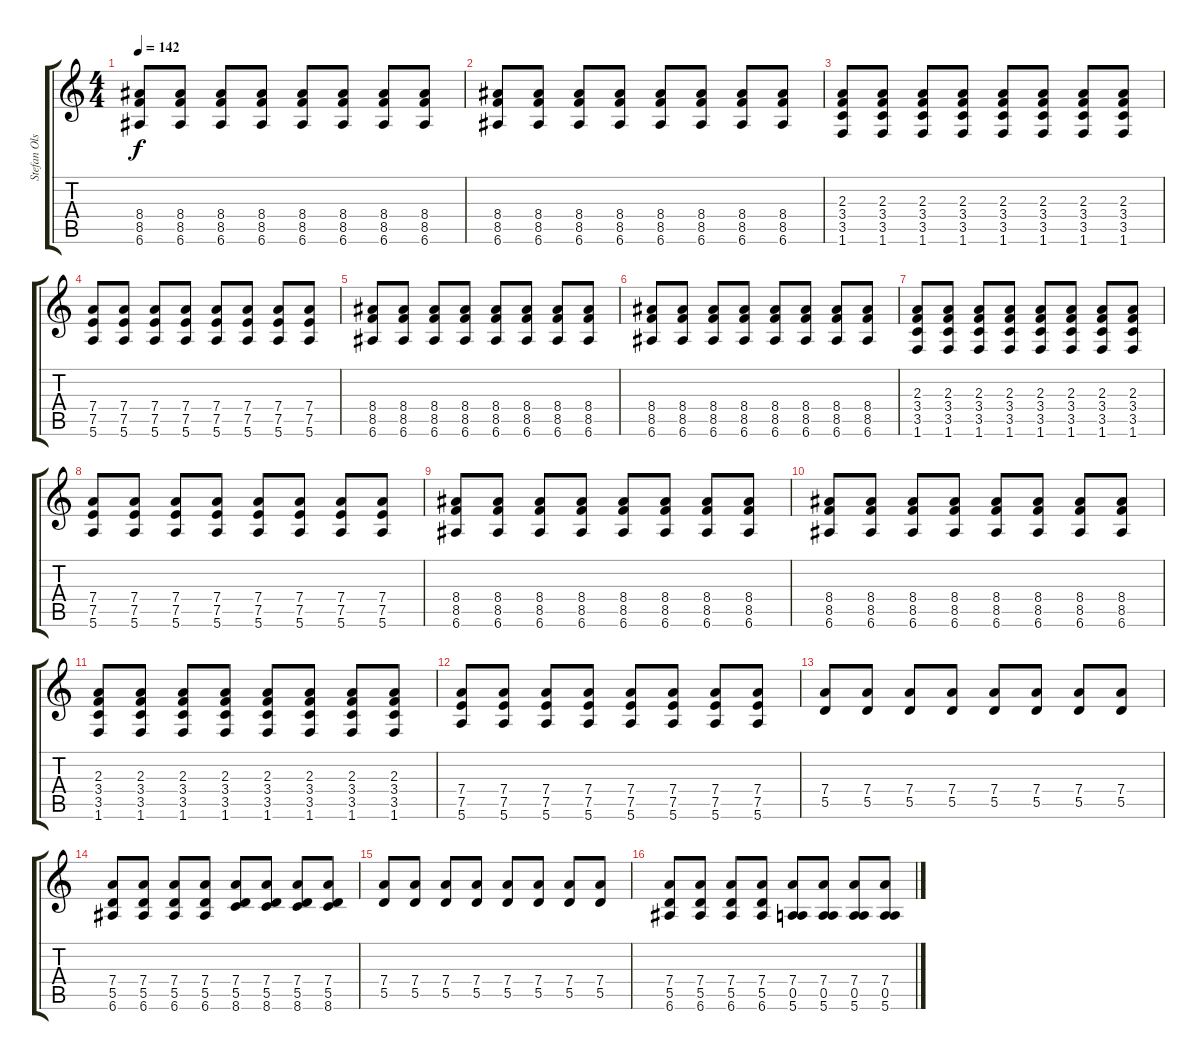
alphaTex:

\track ("Stefan Olsdel rythm guitar" "Stefan Ols") {instrument overdrivenguitar}
\staff {score tabs}
\tuning (E4 B3 G3 D3 A2 E2) {hide}
\ts (4 4)
\tempo 142
\clef g2
\ks c
(8.4 8.5 6.6).8{dy f} (8.4 8.5 6.6).8 (8.4 8.5 6.6).8 (8.4 8.5 6.6).8 (8.4 8.5 6.6).8 (8.4 8.5 6.6).8 (8.4 8.5 6.6).8 (8.4 8.5 6.6).8 |
(8.4 8.5 6.6).8 (8.4 8.5 6.6).8 (8.4 8.5 6.6).8 (8.4 8.5 6.6).8 (8.4 8.5 6.6).8 (8.4 8.5 6.6).8 (8.4 8.5 6.6).8 (8.4 8.5 6.6).8 |
(2.3 3.4 3.5 1.6).8 (2.3 3.4 3.5 1.6).8 (2.3 3.4 3.5 1.6).8 (2.3 3.4 3.5 1.6).8 (2.3 3.4 3.5 1.6).8 (2.3 3.4 3.5 1.6).8 (2.3 3.4 3.5 1.6).8 (2.3 3.4 3.5 1.6).8 |
(7.4 7.5 5.6).8 (7.4 7.5 5.6).8 (7.4 7.5 5.6).8 (7.4 7.5 5.6).8 (7.4 7.5 5.6).8 (7.4 7.5 5.6).8 (7.4 7.5 5.6).8 (7.4 7.5 5.6).8 |
(8.4 8.5 6.6).8 (8.4 8.5 6.6).8 (8.4 8.5 6.6).8 (8.4 8.5 6.6).8 (8.4 8.5 6.6).8 (8.4 8.5 6.6).8 (8.4 8.5 6.6).8 (8.4 8.5 6.6).8 |
(8.4 8.5 6.6).8 (8.4 8.5 6.6).8 (8.4 8.5 6.6).8 (8.4 8.5 6.6).8 (8.4 8.5 6.6).8 (8.4 8.5 6.6).8 (8.4 8.5 6.6).8 (8.4 8.5 6.6).8 |
(2.3 3.4 3.5 1.6).8 (2.3 3.4 3.5 1.6).8 (2.3 3.4 3.5 1.6).8 (2.3 3.4 3.5 1.6).8 (2.3 3.4 3.5 1.6).8 (2.3 3.4 3.5 1.6).8 (2.3 3.4 3.5 1.6).8 (2.3 3.4 3.5 1.6).8 |
(7.4 7.5 5.6).8 (7.4 7.5 5.6).8 (7.4 7.5 5.6).8 (7.4 7.5 5.6).8 (7.4 7.5 5.6).8 (7.4 7.5 5.6).8 (7.4 7.5 5.6).8 (7.4 7.5 5.6).8 |
(8.4 8.5 6.6).8 (8.4 8.5 6.6).8 (8.4 8.5 6.6).8 (8.4 8.5 6.6).8 (8.4 8.5 6.6).8 (8.4 8.5 6.6).8 (8.4 8.5 6.6).8 (8.4 8.5 6.6).8 |
(8.4 8.5 6.6).8 (8.4 8.5 6.6).8 (8.4 8.5 6.6).8 (8.4 8.5 6.6).8 (8.4 8.5 6.6).8 (8.4 8.5 6.6).8 (8.4 8.5 6.6).8 (8.4 8.5 6.6).8 |
(2.3 3.4 3.5 1.6).8 (2.3 3.4 3.5 1.6).8 (2.3 3.4 3.5 1.6).8 (2.3 3.4 3.5 1.6).8 (2.3 3.4 3.5 1.6).8 (2.3 3.4 3.5 1.6).8 (2.3 3.4 3.5 1.6).8 (2.3 3.4 3.5 1.6).8 |
(7.4 7.5 5.6).8 (7.4 7.5 5.6).8 (7.4 7.5 5.6).8 (7.4 7.5 5.6).8 (7.4 7.5 5.6).8 (7.4 7.5 5.6).8 (7.4 7.5 5.6).8 (7.4 7.5 5.6).8 |
(7.4 5.5).8 (7.4 5.5).8 (7.4 5.5).8 (7.4 5.5).8 (7.4 5.5).8 (7.4 5.5).8 (7.4 5.5).8 (7.4 5.5).8 |
(7.4 5.5 6.6).8 (7.4 5.5 6.6).8 (7.4 5.5 6.6).8 (7.4 5.5 6.6).8 (7.4 5.5 8.6).8 (7.4 5.5 8.6).8 (7.4 5.5 8.6).8 (7.4 5.5 8.6).8 |
(7.4 5.5).8 (7.4 5.5).8 (7.4 5.5).8 (7.4 5.5).8 (7.4 5.5).8 (7.4 5.5).8 (7.4 5.5).8 (7.4 5.5).8 |
(7.4 5.5 6.6).8 (7.4 5.5 6.6).8 (7.4 5.5 6.6).8 (7.4 5.5 6.6).8 (7.4 0.5 5.6).8 (7.4 0.5 5.6).8 (7.4 0.5 5.6).8 (7.4 0.5 5.6).8
